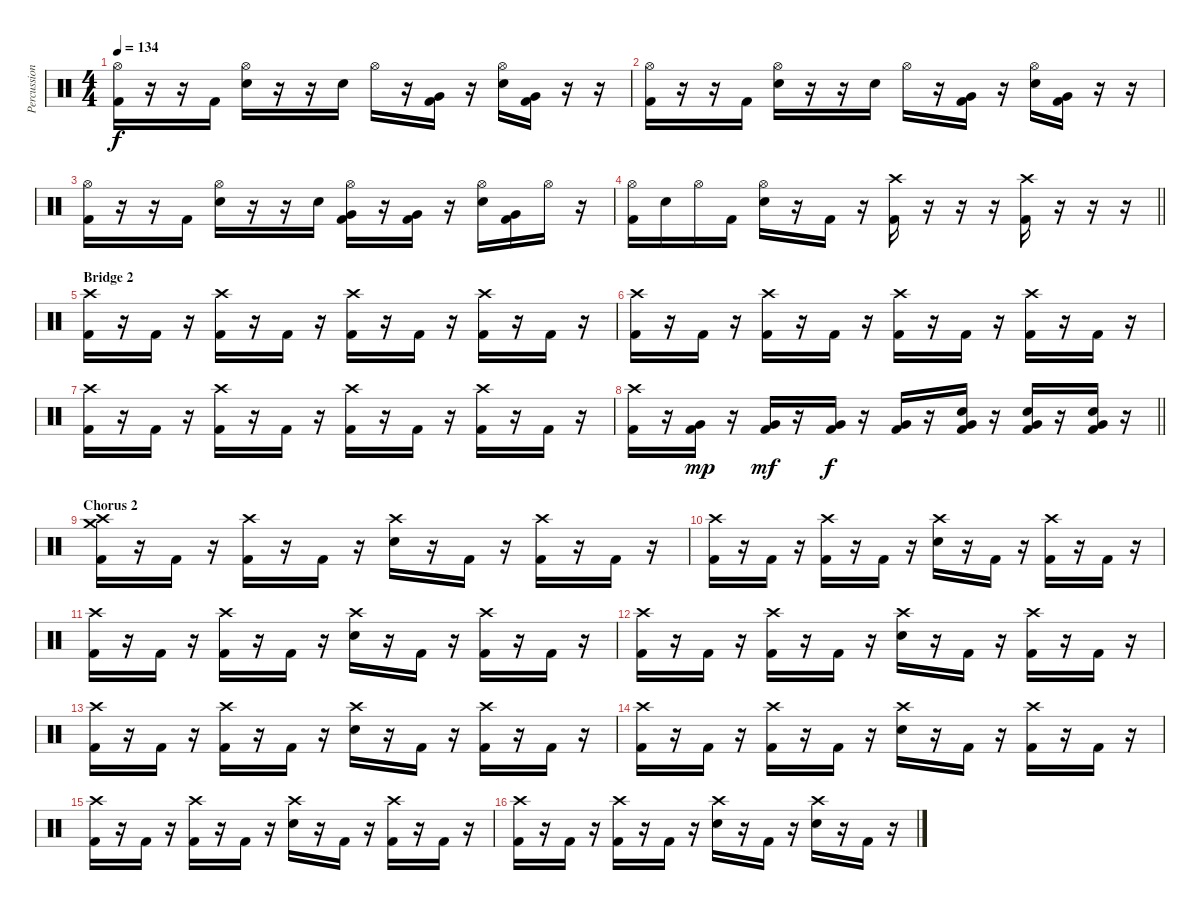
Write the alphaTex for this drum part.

\track ("Percussions" "Percussion") {instrument percussion}
\staff {score}
\articulation defaults
\ts (4 4)
\tempo 134
\clef neutral
\ks c
("Hi-Hat (open)" "Kick (hit) 2").16{dy f} r.16 r.16 "Kick (hit) 2".16 ("Hi-Hat (open)" "Electric Snare (hit)").16 r.16 r.16 "Electric Snare (hit)".16 "Hi-Hat (open)".16 r.16 ("Very Low Tom (hit)" "Kick (hit) 2").16 r.16 ("Hi-Hat (open)" "Electric Snare (hit)").16 ("Very Low Tom (hit)" "Kick (hit) 2").16 r.16 r.16 |
("Hi-Hat (open)" "Kick (hit) 2").16 r.16 r.16 "Kick (hit) 2".16 ("Hi-Hat (open)" "Electric Snare (hit)").16 r.16 r.16 "Electric Snare (hit)".16 "Hi-Hat (open)".16 r.16 ("Very Low Tom (hit)" "Kick (hit) 2").16 r.16 ("Hi-Hat (open)" "Electric Snare (hit)").16 ("Very Low Tom (hit)" "Kick (hit) 2").16 r.16 r.16 |
("Hi-Hat (open)" "Kick (hit) 2").16 r.16 r.16 "Kick (hit) 2".16 ("Hi-Hat (open)" "Electric Snare (hit)").16 r.16 r.16 "Electric Snare (hit)".16 ("Hi-Hat (open)" "Very Low Tom (hit)" "Kick (hit) 2").16 r.16 ("Very Low Tom (hit)" "Kick (hit) 2").16 r.16 ("Hi-Hat (open)" "Electric Snare (hit)").16 ("Very Low Tom (hit)" "Kick (hit) 2").16 "Hi-Hat (open)".16 r.16 |
\barLineRight lightlight
("Hi-Hat (open)" "Kick (hit) 2").16 "Electric Snare (hit)".16 "Hi-Hat (open)".16 "Kick (hit) 2".16 ("Hi-Hat (open)" "Electric Snare (hit)").16 r.16 "Kick (hit) 2".16 r.16 ("Crash high (hit)" "Kick (hit) 2").16 r.16 r.16 r.16 ("Crash high (hit)" "Kick (hit) 2").16 r.16 r.16 r.16 |
\section ("" "Bridge 2")
("Crash high (hit)" "Kick (hit) 2").16 r.16 "Kick (hit) 2".16 r.16 ("Crash high (hit)" "Kick (hit) 2").16 r.16 "Kick (hit) 2".16 r.16 ("Crash high (hit)" "Kick (hit) 2").16 r.16 "Kick (hit) 2".16 r.16 ("Crash high (hit)" "Kick (hit) 2").16 r.16 "Kick (hit) 2".16 r.16 |
("Crash high (hit)" "Kick (hit) 2").16 r.16 "Kick (hit) 2".16 r.16 ("Crash high (hit)" "Kick (hit) 2").16 r.16 "Kick (hit) 2".16 r.16 ("Crash high (hit)" "Kick (hit) 2").16 r.16 "Kick (hit) 2".16 r.16 ("Crash high (hit)" "Kick (hit) 2").16 r.16 "Kick (hit) 2".16 r.16 |
("Crash high (hit)" "Kick (hit) 2").16 r.16 "Kick (hit) 2".16 r.16 ("Crash high (hit)" "Kick (hit) 2").16 r.16 "Kick (hit) 2".16 r.16 ("Crash high (hit)" "Kick (hit) 2").16 r.16 "Kick (hit) 2".16 r.16 ("Crash high (hit)" "Kick (hit) 2").16 r.16 "Kick (hit) 2".16 r.16 |
\barLineRight lightlight
("Crash high (hit)" "Kick (hit) 2").16 r.16 ("Very Low Tom (hit)" "Kick (hit) 2").16{dy mp} r.16 ("Very Low Tom (hit)" "Kick (hit) 2").16{dy mf} r.16 ("Very Low Tom (hit)" "Kick (hit) 2").16{dy f} r.16 ("Very Low Tom (hit)" "Kick (hit) 2").16 r.16 ("Electric Snare (hit)" "Very Low Tom (hit)" "Kick (hit) 2").16 r.16 ("Electric Snare (hit)" "Very Low Tom (hit)" "Kick (hit) 2").16 r.16 ("Electric Snare (hit)" "Very Low Tom (hit)" "Kick (hit) 2").16 r.16 |
\section ("" "Chorus 2")
("Crash high (hit)" "Crash medium (hit)" "Kick (hit) 2").16 r.16 "Kick (hit) 2".16 r.16 ("Crash high (hit)" "Kick (hit) 2").16 r.16 "Kick (hit) 2".16 r.16 ("Crash high (hit)" "Electric Snare (hit)").16 r.16 "Kick (hit) 2".16 r.16 ("Crash high (hit)" "Kick (hit) 2").16 r.16 "Kick (hit) 2".16 r.16 |
("Crash high (hit)" "Kick (hit) 2").16 r.16 "Kick (hit) 2".16 r.16 ("Crash high (hit)" "Kick (hit) 2").16 r.16 "Kick (hit) 2".16 r.16 ("Crash high (hit)" "Electric Snare (hit)").16 r.16 "Kick (hit) 2".16 r.16 ("Crash high (hit)" "Kick (hit) 2").16 r.16 "Kick (hit) 2".16 r.16 |
("Crash high (hit)" "Kick (hit) 2").16 r.16 "Kick (hit) 2".16 r.16 ("Crash high (hit)" "Kick (hit) 2").16 r.16 "Kick (hit) 2".16 r.16 ("Crash high (hit)" "Electric Snare (hit)").16 r.16 "Kick (hit) 2".16 r.16 ("Crash high (hit)" "Kick (hit) 2").16 r.16 "Kick (hit) 2".16 r.16 |
("Crash high (hit)" "Kick (hit) 2").16 r.16 "Kick (hit) 2".16 r.16 ("Crash high (hit)" "Kick (hit) 2").16 r.16 "Kick (hit) 2".16 r.16 ("Crash high (hit)" "Electric Snare (hit)").16 r.16 "Kick (hit) 2".16 r.16 ("Crash high (hit)" "Kick (hit) 2").16 r.16 "Kick (hit) 2".16 r.16 |
("Crash high (hit)" "Kick (hit) 2").16 r.16 "Kick (hit) 2".16 r.16 ("Crash high (hit)" "Kick (hit) 2").16 r.16 "Kick (hit) 2".16 r.16 ("Crash high (hit)" "Electric Snare (hit)").16 r.16 "Kick (hit) 2".16 r.16 ("Crash high (hit)" "Kick (hit) 2").16 r.16 "Kick (hit) 2".16 r.16 |
("Crash high (hit)" "Kick (hit) 2").16 r.16 "Kick (hit) 2".16 r.16 ("Crash high (hit)" "Kick (hit) 2").16 r.16 "Kick (hit) 2".16 r.16 ("Crash high (hit)" "Electric Snare (hit)").16 r.16 "Kick (hit) 2".16 r.16 ("Crash high (hit)" "Kick (hit) 2").16 r.16 "Kick (hit) 2".16 r.16 |
("Crash high (hit)" "Kick (hit) 2").16 r.16 "Kick (hit) 2".16 r.16 ("Crash high (hit)" "Kick (hit) 2").16 r.16 "Kick (hit) 2".16 r.16 ("Crash high (hit)" "Electric Snare (hit)").16 r.16 "Kick (hit) 2".16 r.16 ("Crash high (hit)" "Kick (hit) 2").16 r.16 "Kick (hit) 2".16 r.16 |
("Crash high (hit)" "Kick (hit) 2").16 r.16 "Kick (hit) 2".16 r.16 ("Crash high (hit)" "Kick (hit) 2").16 r.16 "Kick (hit) 2".16 r.16 ("Crash high (hit)" "Electric Snare (hit)").16 r.16 "Kick (hit) 2".16 r.16 ("Crash high (hit)" "Electric Snare (hit)").16 r.16 "Kick (hit) 2".16 r.16
